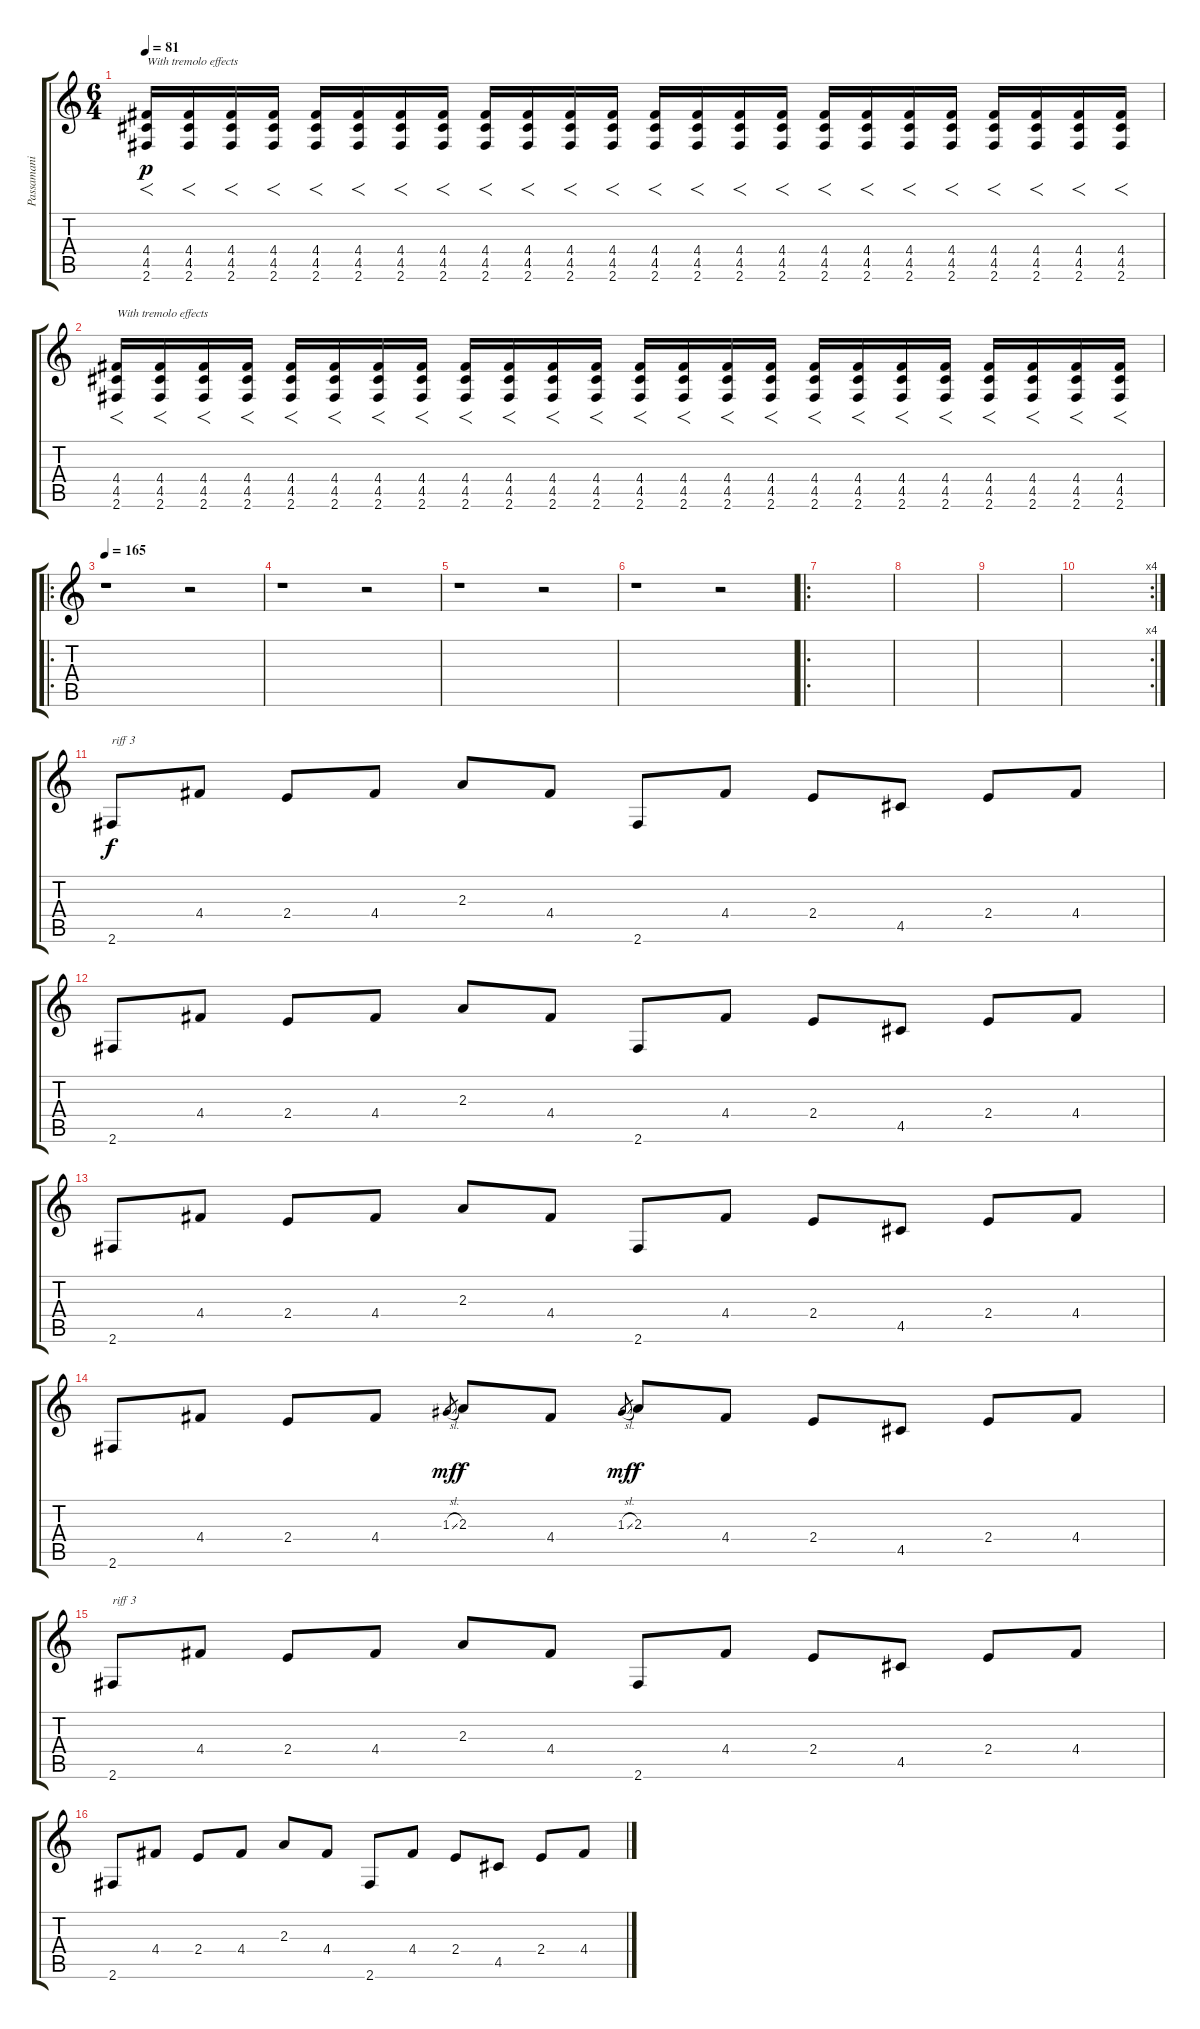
\track ("Passamani" "Passamani") {instrument overdrivenguitar}
\staff {score tabs}
\tuning (E4 B3 G3 D3 A2 E2) {hide}
\ts (6 4)
\tempo 81
\clef g2
\ks c
(4.4 4.5 2.6).16{f txt "With tremolo effects" dy p} (4.4 4.5 2.6).16{f} (4.4 4.5 2.6).16{f} (4.4 4.5 2.6).16{f} (4.4 4.5 2.6).16{f} (4.4 4.5 2.6).16{f} (4.4 4.5 2.6).16{f} (4.4 4.5 2.6).16{f} (4.4 4.5 2.6).16{f} (4.4 4.5 2.6).16{f} (4.4 4.5 2.6).16{f} (4.4 4.5 2.6).16{f} (4.4 4.5 2.6).16{f} (4.4 4.5 2.6).16{f} (4.4 4.5 2.6).16{f} (4.4 4.5 2.6).16{f} (4.4 4.5 2.6).16{f} (4.4 4.5 2.6).16{f} (4.4 4.5 2.6).16{f} (4.4 4.5 2.6).16{f} (4.4 4.5 2.6).16{f} (4.4 4.5 2.6).16{f} (4.4 4.5 2.6).16{f} (4.4 4.5 2.6).16{f} |
(4.4 4.5 2.6).16{f txt "With tremolo effects"} (4.4 4.5 2.6).16{f} (4.4 4.5 2.6).16{f} (4.4 4.5 2.6).16{f} (4.4 4.5 2.6).16{f} (4.4 4.5 2.6).16{f} (4.4 4.5 2.6).16{f} (4.4 4.5 2.6).16{f} (4.4 4.5 2.6).16{f volume 10} (4.4 4.5 2.6).16{f} (4.4 4.5 2.6).16{f volume 8} (4.4 4.5 2.6).16{f} (4.4 4.5 2.6).16{f} (4.4 4.5 2.6).16{f volume 6} (4.4 4.5 2.6).16{f} (4.4 4.5 2.6).16{f} (4.4 4.5 2.6).16{f} (4.4 4.5 2.6).16{f} (4.4 4.5 2.6).16{f volume 4} (4.4 4.5 2.6).16{f} (4.4 4.5 2.6).16{f volume 2} (4.4 4.5 2.6).16{f} (4.4 4.5 2.6).16{f} (4.4 4.5 2.6).16{f} |
\ro
\tempo 165
r.1{volume 13} r.2 |
r.1 r.2 |
r.1 r.2 |
r.1 r.2 |
\ro
|
|
|
\rc 4
|
2.6.8{txt "riff 3 " dy f} 4.4.8 2.4.8 4.4.8 2.3.8 4.4.8 2.6.8 4.4.8 2.4.8 4.5.8 2.4.8 4.4.8 |
2.6.8 4.4.8 2.4.8 4.4.8 2.3.8 4.4.8 2.6.8 4.4.8 2.4.8 4.5.8 2.4.8 4.4.8 |
2.6.8 4.4.8 2.4.8 4.4.8 2.3.8 4.4.8 2.6.8 4.4.8 2.4.8 4.5.8 2.4.8 4.4.8 |
2.6.8 4.4.8 2.4.8 4.4.8 1.3{sl}.8{gr dy mf} 2.3.8{dy f} 4.4.8 1.3{sl}.8{gr dy mf} 2.3.8{dy f} 4.4.8 2.4.8 4.5.8 2.4.8 4.4.8 |
2.6.8{txt "riff 3 "} 4.4.8 2.4.8 4.4.8 2.3.8 4.4.8 2.6.8 4.4.8 2.4.8 4.5.8 2.4.8 4.4.8 |
2.6.8 4.4.8 2.4.8 4.4.8 2.3.8 4.4.8 2.6.8 4.4.8 2.4.8 4.5.8 2.4.8 4.4.8
